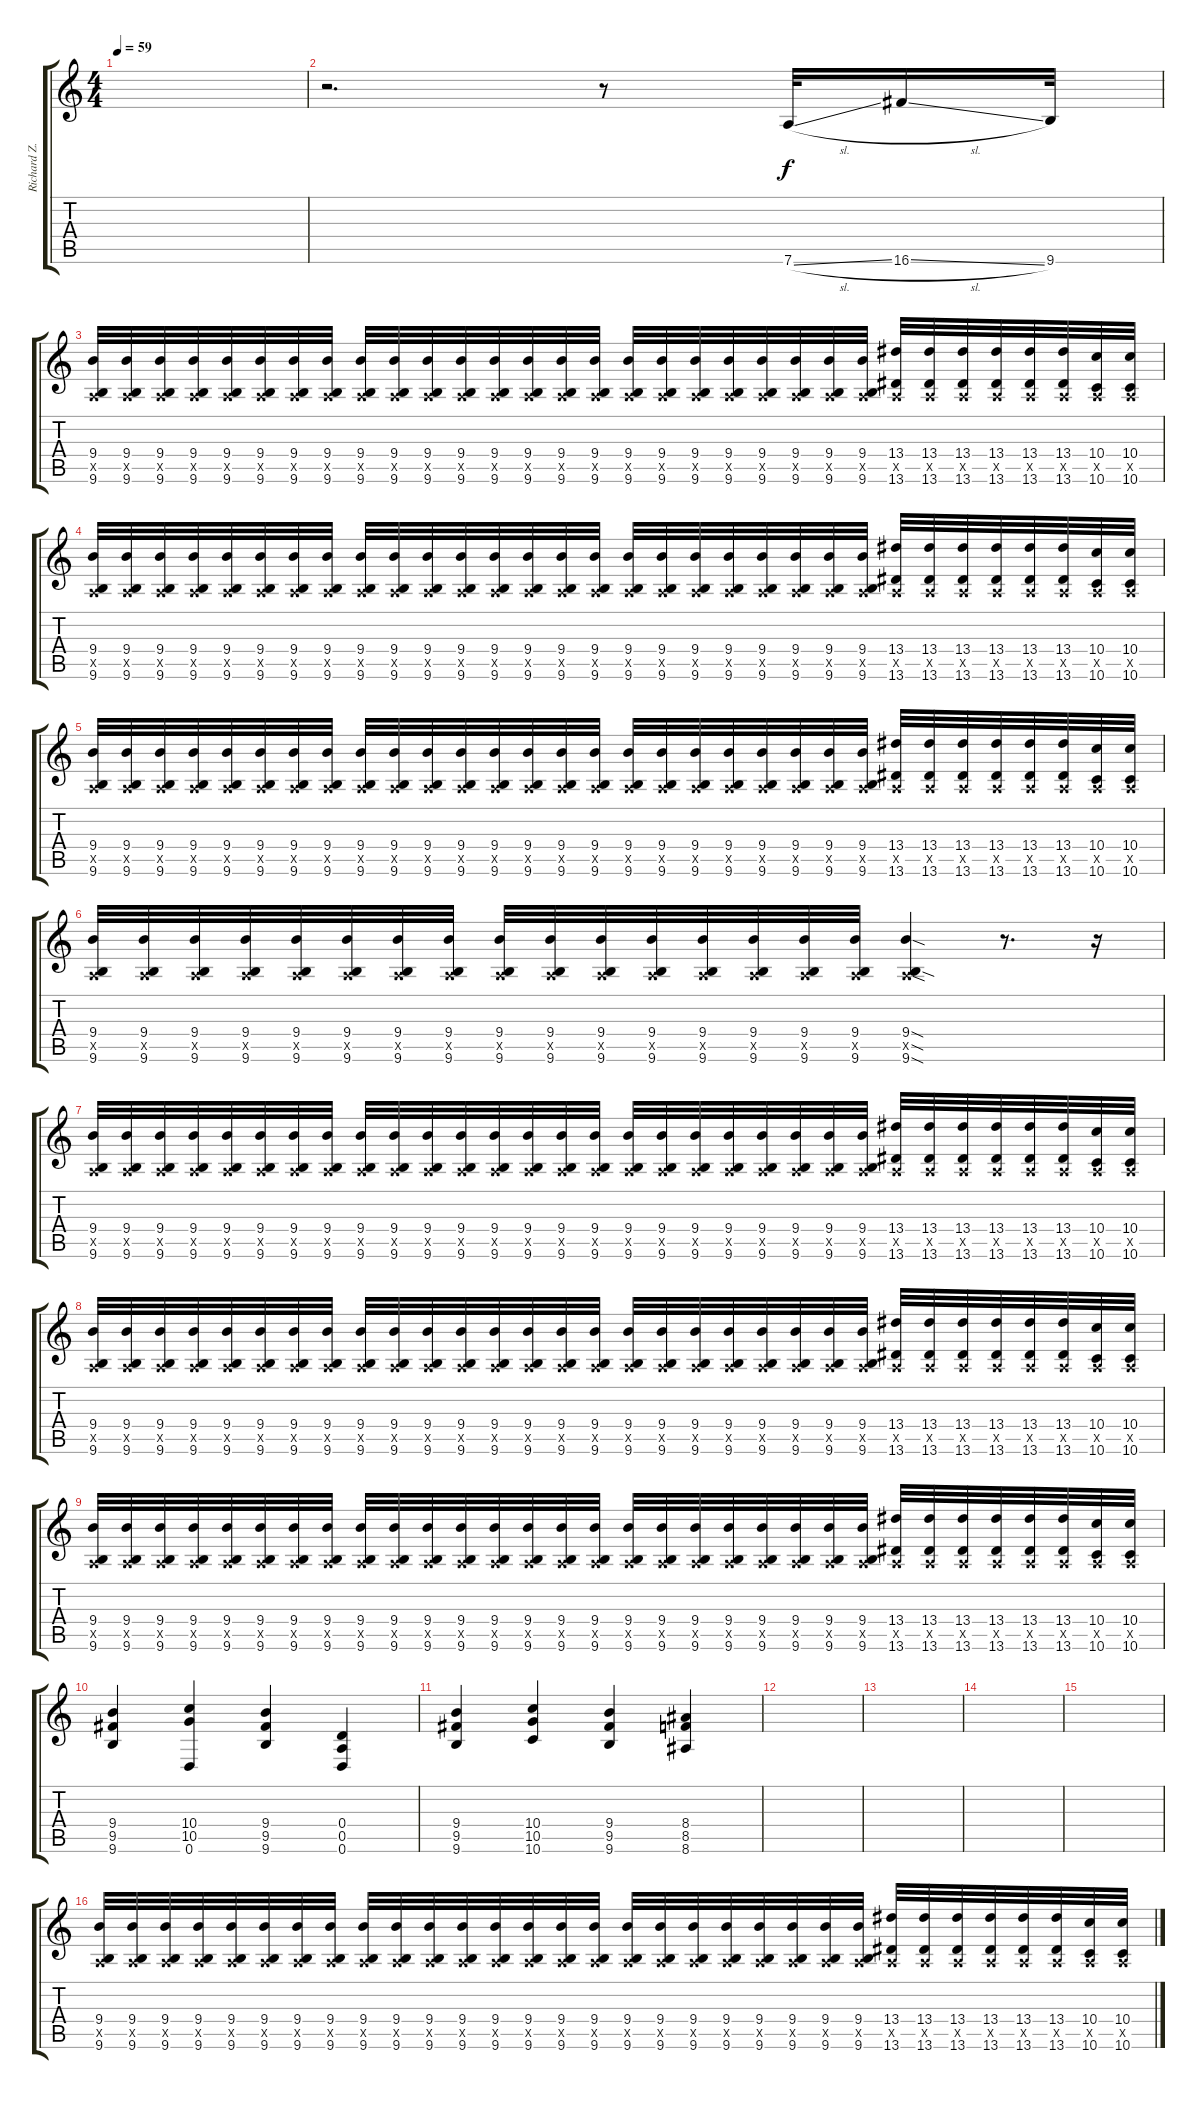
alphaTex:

\track ("Richard Z. Kruspe (distortion)" "Richard Z.") {instrument distortionguitar}
\staff {score tabs}
\tuning (E4 B3 G3 D3 A2 D2) {hide}
\ts (4 4)
\tempo 59
\clef g2
\ks c
|
r.2{d} r.8 7.6{sl}.32 16.6{sl}.16 9.6.32 |
(9.4 0.5{x} 9.6).32{dy f} (9.4 0.5{x} 9.6).32 (9.4 0.5{x} 9.6).32 (9.4 0.5{x} 9.6).32 (9.4 0.5{x} 9.6).32 (9.4 0.5{x} 9.6).32 (9.4 0.5{x} 9.6).32 (9.4 0.5{x} 9.6).32 (9.4 0.5{x} 9.6).32 (9.4 0.5{x} 9.6).32 (9.4 0.5{x} 9.6).32 (9.4 0.5{x} 9.6).32 (9.4 0.5{x} 9.6).32 (9.4 0.5{x} 9.6).32 (9.4 0.5{x} 9.6).32 (9.4 0.5{x} 9.6).32 (9.4 0.5{x} 9.6).32 (9.4 0.5{x} 9.6).32 (9.4 0.5{x} 9.6).32 (9.4 0.5{x} 9.6).32 (9.4 0.5{x} 9.6).32 (9.4 0.5{x} 9.6).32 (9.4 0.5{x} 9.6).32 (9.4 0.5{x} 9.6).32 (13.4 0.5{x} 13.6).32 (13.4 0.5{x} 13.6).32 (13.4 0.5{x} 13.6).32 (13.4 0.5{x} 13.6).32 (13.4 0.5{x} 13.6).32 (13.4 0.5{x} 13.6).32 (10.4 0.5{x} 10.6).32 (10.4 0.5{x} 10.6).32 |
(9.4 0.5{x} 9.6).32 (9.4 0.5{x} 9.6).32 (9.4 0.5{x} 9.6).32 (9.4 0.5{x} 9.6).32 (9.4 0.5{x} 9.6).32 (9.4 0.5{x} 9.6).32 (9.4 0.5{x} 9.6).32 (9.4 0.5{x} 9.6).32 (9.4 0.5{x} 9.6).32 (9.4 0.5{x} 9.6).32 (9.4 0.5{x} 9.6).32 (9.4 0.5{x} 9.6).32 (9.4 0.5{x} 9.6).32 (9.4 0.5{x} 9.6).32 (9.4 0.5{x} 9.6).32 (9.4 0.5{x} 9.6).32 (9.4 0.5{x} 9.6).32 (9.4 0.5{x} 9.6).32 (9.4 0.5{x} 9.6).32 (9.4 0.5{x} 9.6).32 (9.4 0.5{x} 9.6).32 (9.4 0.5{x} 9.6).32 (9.4 0.5{x} 9.6).32 (9.4 0.5{x} 9.6).32 (13.4 0.5{x} 13.6).32 (13.4 0.5{x} 13.6).32 (13.4 0.5{x} 13.6).32 (13.4 0.5{x} 13.6).32 (13.4 0.5{x} 13.6).32 (13.4 0.5{x} 13.6).32 (10.4 0.5{x} 10.6).32 (10.4 0.5{x} 10.6).32 |
(9.4 0.5{x} 9.6).32 (9.4 0.5{x} 9.6).32 (9.4 0.5{x} 9.6).32 (9.4 0.5{x} 9.6).32 (9.4 0.5{x} 9.6).32 (9.4 0.5{x} 9.6).32 (9.4 0.5{x} 9.6).32 (9.4 0.5{x} 9.6).32 (9.4 0.5{x} 9.6).32 (9.4 0.5{x} 9.6).32 (9.4 0.5{x} 9.6).32 (9.4 0.5{x} 9.6).32 (9.4 0.5{x} 9.6).32 (9.4 0.5{x} 9.6).32 (9.4 0.5{x} 9.6).32 (9.4 0.5{x} 9.6).32 (9.4 0.5{x} 9.6).32 (9.4 0.5{x} 9.6).32 (9.4 0.5{x} 9.6).32 (9.4 0.5{x} 9.6).32 (9.4 0.5{x} 9.6).32 (9.4 0.5{x} 9.6).32 (9.4 0.5{x} 9.6).32 (9.4 0.5{x} 9.6).32 (13.4 0.5{x} 13.6).32 (13.4 0.5{x} 13.6).32 (13.4 0.5{x} 13.6).32 (13.4 0.5{x} 13.6).32 (13.4 0.5{x} 13.6).32 (13.4 0.5{x} 13.6).32 (10.4 0.5{x} 10.6).32 (10.4 0.5{x} 10.6).32 |
(9.4 0.5{x} 9.6).32 (9.4 0.5{x} 9.6).32 (9.4 0.5{x} 9.6).32 (9.4 0.5{x} 9.6).32 (9.4 0.5{x} 9.6).32 (9.4 0.5{x} 9.6).32 (9.4 0.5{x} 9.6).32 (9.4 0.5{x} 9.6).32 (9.4 0.5{x} 9.6).32 (9.4 0.5{x} 9.6).32 (9.4 0.5{x} 9.6).32 (9.4 0.5{x} 9.6).32 (9.4 0.5{x} 9.6).32 (9.4 0.5{x} 9.6).32 (9.4 0.5{x} 9.6).32 (9.4 0.5{x} 9.6).32 (9.4{sod} 0.5{sod x} 9.6{sod}).4 r.8{d} r.16 |
(9.4 0.5{x} 9.6).32 (9.4 0.5{x} 9.6).32 (9.4 0.5{x} 9.6).32 (9.4 0.5{x} 9.6).32 (9.4 0.5{x} 9.6).32 (9.4 0.5{x} 9.6).32 (9.4 0.5{x} 9.6).32 (9.4 0.5{x} 9.6).32 (9.4 0.5{x} 9.6).32 (9.4 0.5{x} 9.6).32 (9.4 0.5{x} 9.6).32 (9.4 0.5{x} 9.6).32 (9.4 0.5{x} 9.6).32 (9.4 0.5{x} 9.6).32 (9.4 0.5{x} 9.6).32 (9.4 0.5{x} 9.6).32 (9.4 0.5{x} 9.6).32 (9.4 0.5{x} 9.6).32 (9.4 0.5{x} 9.6).32 (9.4 0.5{x} 9.6).32 (9.4 0.5{x} 9.6).32 (9.4 0.5{x} 9.6).32 (9.4 0.5{x} 9.6).32 (9.4 0.5{x} 9.6).32 (13.4 0.5{x} 13.6).32 (13.4 0.5{x} 13.6).32 (13.4 0.5{x} 13.6).32 (13.4 0.5{x} 13.6).32 (13.4 0.5{x} 13.6).32 (13.4 0.5{x} 13.6).32 (10.4 0.5{x} 10.6).32 (10.4 0.5{x} 10.6).32 |
(9.4 0.5{x} 9.6).32 (9.4 0.5{x} 9.6).32 (9.4 0.5{x} 9.6).32 (9.4 0.5{x} 9.6).32 (9.4 0.5{x} 9.6).32 (9.4 0.5{x} 9.6).32 (9.4 0.5{x} 9.6).32 (9.4 0.5{x} 9.6).32 (9.4 0.5{x} 9.6).32 (9.4 0.5{x} 9.6).32 (9.4 0.5{x} 9.6).32 (9.4 0.5{x} 9.6).32 (9.4 0.5{x} 9.6).32 (9.4 0.5{x} 9.6).32 (9.4 0.5{x} 9.6).32 (9.4 0.5{x} 9.6).32 (9.4 0.5{x} 9.6).32 (9.4 0.5{x} 9.6).32 (9.4 0.5{x} 9.6).32 (9.4 0.5{x} 9.6).32 (9.4 0.5{x} 9.6).32 (9.4 0.5{x} 9.6).32 (9.4 0.5{x} 9.6).32 (9.4 0.5{x} 9.6).32 (13.4 0.5{x} 13.6).32 (13.4 0.5{x} 13.6).32 (13.4 0.5{x} 13.6).32 (13.4 0.5{x} 13.6).32 (13.4 0.5{x} 13.6).32 (13.4 0.5{x} 13.6).32 (10.4 0.5{x} 10.6).32 (10.4 0.5{x} 10.6).32 |
(9.4 0.5{x} 9.6).32 (9.4 0.5{x} 9.6).32 (9.4 0.5{x} 9.6).32 (9.4 0.5{x} 9.6).32 (9.4 0.5{x} 9.6).32 (9.4 0.5{x} 9.6).32 (9.4 0.5{x} 9.6).32 (9.4 0.5{x} 9.6).32 (9.4 0.5{x} 9.6).32 (9.4 0.5{x} 9.6).32 (9.4 0.5{x} 9.6).32 (9.4 0.5{x} 9.6).32 (9.4 0.5{x} 9.6).32 (9.4 0.5{x} 9.6).32 (9.4 0.5{x} 9.6).32 (9.4 0.5{x} 9.6).32 (9.4 0.5{x} 9.6).32 (9.4 0.5{x} 9.6).32 (9.4 0.5{x} 9.6).32 (9.4 0.5{x} 9.6).32 (9.4 0.5{x} 9.6).32 (9.4 0.5{x} 9.6).32 (9.4 0.5{x} 9.6).32 (9.4 0.5{x} 9.6).32 (13.4 0.5{x} 13.6).32 (13.4 0.5{x} 13.6).32 (13.4 0.5{x} 13.6).32 (13.4 0.5{x} 13.6).32 (13.4 0.5{x} 13.6).32 (13.4 0.5{x} 13.6).32 (10.4 0.5{x} 10.6).32 (10.4 0.5{x} 10.6).32 |
(9.4 9.5 9.6).4 (10.4 10.5 0.6).4 (9.4 9.5 9.6).4 (0.4 0.5 0.6).4 |
(9.4 9.5 9.6).4 (10.4 10.5 10.6).4 (9.4 9.5 9.6).4 (8.4 8.5 8.6).4 |
|
|
|
|
(9.4 0.5{x} 9.6).32 (9.4 0.5{x} 9.6).32 (9.4 0.5{x} 9.6).32 (9.4 0.5{x} 9.6).32 (9.4 0.5{x} 9.6).32 (9.4 0.5{x} 9.6).32 (9.4 0.5{x} 9.6).32 (9.4 0.5{x} 9.6).32 (9.4 0.5{x} 9.6).32 (9.4 0.5{x} 9.6).32 (9.4 0.5{x} 9.6).32 (9.4 0.5{x} 9.6).32 (9.4 0.5{x} 9.6).32 (9.4 0.5{x} 9.6).32 (9.4 0.5{x} 9.6).32 (9.4 0.5{x} 9.6).32 (9.4 0.5{x} 9.6).32 (9.4 0.5{x} 9.6).32 (9.4 0.5{x} 9.6).32 (9.4 0.5{x} 9.6).32 (9.4 0.5{x} 9.6).32 (9.4 0.5{x} 9.6).32 (9.4 0.5{x} 9.6).32 (9.4 0.5{x} 9.6).32 (13.4 0.5{x} 13.6).32 (13.4 0.5{x} 13.6).32 (13.4 0.5{x} 13.6).32 (13.4 0.5{x} 13.6).32 (13.4 0.5{x} 13.6).32 (13.4 0.5{x} 13.6).32 (10.4 0.5{x} 10.6).32 (10.4 0.5{x} 10.6).32
